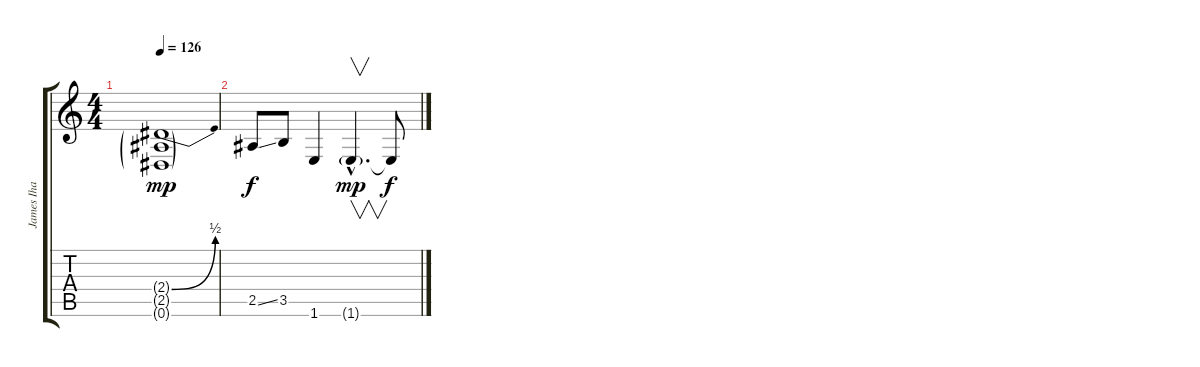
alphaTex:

\track ("James Iha" "James Iha") {instrument overdrivenguitar}
\staff {score tabs}
\tuning (Eb4 Bb3 Gb3 Db3 Ab2 Eb2) {hide}
\ts (4 4)
\tempo 126
\clef g2
\ks c
(2.4{be (bend 0 0 60 2) g} 2.5{g} 0.6{g}).1{dy mp} |
2.5{ss}.8{dy f} 3.5.8 1.6.4 1.6{g hac}.4{v d dy mp} 1.6{t}.8{dy f}
